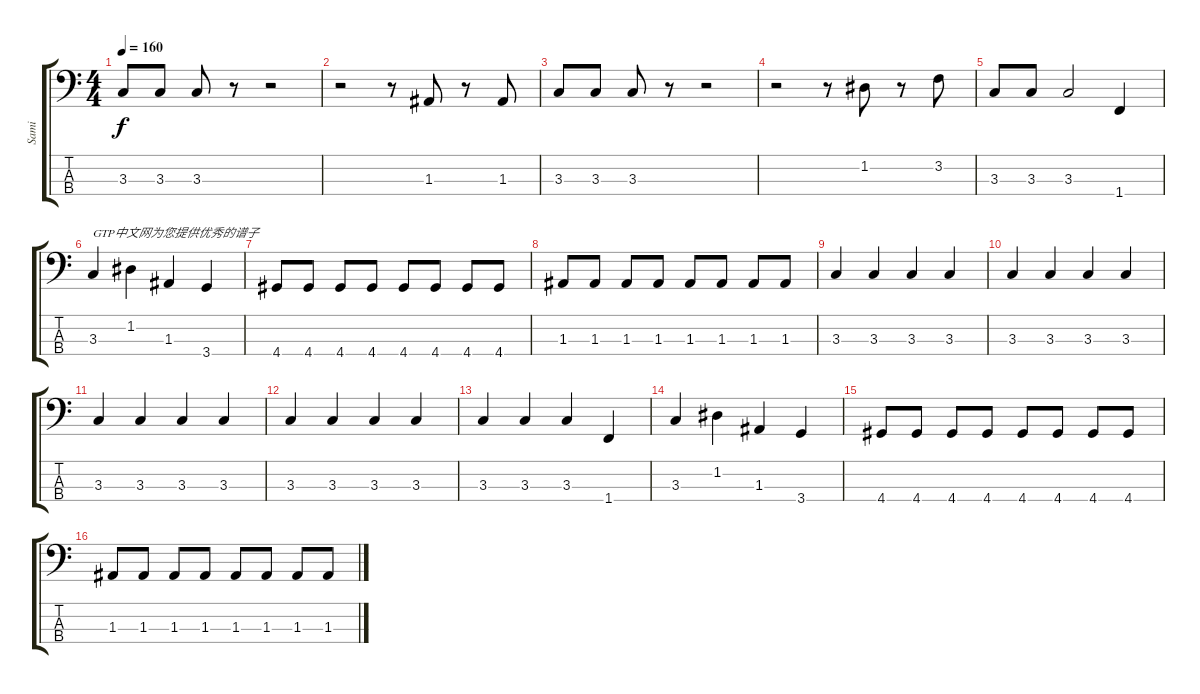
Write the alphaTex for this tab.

\track ("Sami" "Sami") {instrument electricbasspick}
\staff {score tabs}
\tuning (G2 D2 A1 E1) {hide}
\ts (4 4)
\tempo 160
\clef f4
\ks c
3.3.8{dy f instrument electricbasspick} 3.3.8 3.3.8 r.8 r.2 |
r.2 r.8 1.3.8 r.8 1.3.8 |
3.3.8 3.3.8 3.3.8 r.8 r.2 |
r.2 r.8 1.2.8 r.8 3.2.8 |
3.3.8 3.3.8 3.3.2 1.4.4 |
3.3.4{txt "GTP中文网为您提供优秀的谱子"} 1.2.4 1.3.4 3.4.4 |
4.4.8 4.4.8 4.4.8 4.4.8 4.4.8 4.4.8 4.4.8 4.4.8 |
1.3.8 1.3.8 1.3.8 1.3.8 1.3.8 1.3.8 1.3.8 1.3.8 |
3.3.4 3.3.4 3.3.4 3.3.4 |
3.3.4 3.3.4 3.3.4 3.3.4 |
3.3.4 3.3.4 3.3.4 3.3.4 |
3.3.4 3.3.4 3.3.4 3.3.4 |
3.3.4 3.3.4 3.3.4 1.4.4 |
3.3.4 1.2.4 1.3.4 3.4.4 |
4.4.8 4.4.8 4.4.8 4.4.8 4.4.8 4.4.8 4.4.8 4.4.8 |
1.3.8 1.3.8 1.3.8 1.3.8 1.3.8 1.3.8 1.3.8 1.3.8
